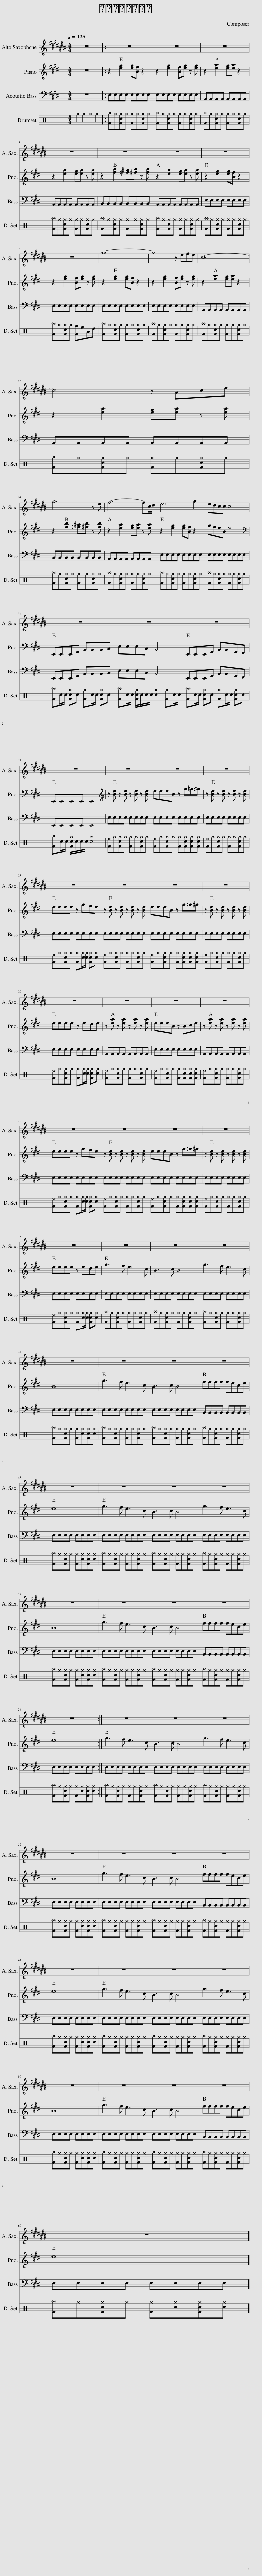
X:1
%%score 1 2 3 4
L:1/8
Q:1/4=125
M:4/4
I:linebreak $
K:E
V:1 treble transpose=-9
V:2 treble
V:3 bass transpose=-12
V:4 perc
K:none
V:1
[K:C#] z8 |: z8 | z8 | z8 |$ z8 | %5
 z8 | z8 | z8 |$ z8 | g8- | %10
 g4 z efe | c8- |$ c4 z Ace |$ g6 z e | f6- fc/d/ | %15
 e6 g2 | edcc c4 |$ z8 | z8 | z8 |$ %20
 z8 | z8 | z8 | z8 |$ z8 | %25
 z8 | z8 | z8 |$ z8 | z8 | %30
 z8 | z8 |$ z8 | z8 | z8 | %35
 z8 |$ z8 | z8 | z8 | z8 |$ %40
 z8 | z8 | z8 | z8 |$ z8 | %45
 z8 | z8 | z8 |$ z8 | z8 | %50
 z8 | z8 |$ z8 :| z8 | z8 | %55
 z8 |$ z8 | z8 | z8 | z8 |$ %60
 z8 | z8 | z8 | z8 |$ z8 | %65
 z8 | z8 | z8 |$ z8 |] %69
V:2
 z8 |: z2 [eg]2 [eg][Bf] z2 | z2 [eg]2 [Bf][eg] z [eg] | z2 [ea]2 [eg][ea] z2 |$ z2 [ea]2 [eg][ea] z [ea] | %5
 z2 [fb]2 [=f^a][^fb] z [fb] | z2 [ea]2 [eg][ea] z [ea] | z2 [eg]2 [eg][Bf] z2 |$ z2 [eg]2 [Bf][eg] z [eg] | z2 [eg]2 [eg][Bf] z2 | %10
 z2 [eg]2 [Bf][eg] z [eg] | z2 [ea]2 [eg][ea] z2 |$ z2 [ea]2 [eg][ea] z [ea] |$ z2 [fb]2 [=f^a][^fb] z [fb] | z2 [ea]2 [eg][ea] z [ea] | %15
 z2 [eg]2 [eg][Bf] z2 | gfeB e4 |$[K:bass] E,,E,,E,,G,, B,,B,,B,,C, | E,E,E,C, B,,4 | E,,E,,E,,G,, B,,B,,G,,F,, |$ %20
 E,,E,,E,,E,, E,,4 |[K:treble] z [Be] z [Be] z [Be] z [Be] | eeeB z g=g^g | z [Be] z [Be] z [Be] z [Be] |$ eeee z gfe | %25
 z [Be] z [Be] z [Be] z [Be] | eeeB z g=g^g | z [Be] z [Be] z [Be] z [Be] |$ eeee z ede | z [ea] z [ea] z [ea] z [ea] | %30
 eeeB z Bce | z [ea] z [ea] z [ea] z [ea] |$ eeee z gfe | z [Be] z [Be] z [Be] z [Be] | eeeB z g=g^g | %35
 z [Be] z [Be] z [Be] z [Be] |$ eeee z ede | g3 f e3 c | B3 c B4 | g3 f e3 c |$ %40
 B8 | g3 f e3 c | B3 c B4 | ffff fece |$ e8 | %45
 g3 f e3 c | B3 c B4 | g3 f e3 c |$ B8 | g3 f e3 c | %50
 B3 c B4 | ffff fece |$ e8 :| g3 f e3 c | B3 c B4 | %55
 g3 f e3 c |$ B8 | g3 f e3 c | B3 c B4 | ffff fece |$ %60
 e8 | g3 f e3 c | B3 c B4 | g3 f e3 c |$ B8 | %65
 g3 f e3 c | B3 c B4 | ffff fece |$ e8 |] %69
V:3
 z8 |: E,E,E,E, E,E,E,E, | E,E,E,E, E,E,E,E, | A,,A,,A,,A,, A,,A,,A,,A,, |$ A,,A,,A,,A,, A,,A,,A,,A,, | %5
 B,,B,,B,,B,, B,,B,,B,,B,, | A,,A,,A,,A,, A,,A,,A,,A,, | E,E,E,E, E,E,E,E, |$ E,E,E,E, E,E,E,E, | E,E,E,E, E,E,E,E, | %10
 E,E,E,E, E,E,E,E, | A,,A,,A,,A,, A,,A,,A,,A,, |$ A,,A,,A,,A,, A,,A,,A,,A,, |$ B,,B,,B,,B,, B,,B,,B,,B,, | A,,A,,A,,A,, A,,A,,A,,A,, | %15
 E,E,E,E, E,E,E,E, | E,E,E,E, E,E,E,E, |$ E,,E,,E,,G,, B,,B,,B,,C, | E,E,E,C, B,,4 | E,,E,,E,,G,, B,,B,,G,,F,, |$ %20
 E,,E,,E,,E,, E,,4 | E,E,E,E, E,E,E,E, | E,E,E,E, E,E,E,E, | E,E,E,E, E,E,E,E, |$ E,E,E,E, E,E,E,E, | %25
 E,E,E,E, E,E,E,E, | E,E,E,E, E,E,E,E, | E,E,E,E, E,E,E,E, |$ E,E,E,E, E,E,E,E, | A,,A,,A,,A,, A,,A,,A,,A,, | %30
 E,E,E,E, E,E,E,E, | A,,A,,A,,A,, A,,A,,A,,A,, |$ E,E,E,E, E,E,E,E, | E,E,E,E, E,E,E,E, | E,E,E,E, E,E,E,E, | %35
 E,E,E,E, E,E,E,E, |$ E,E,E,E, E,E,E,E, | E,E,E,E, E,E,E,E, | E,E,E,E, E,E,E,E, | E,E,E,E, E,E,E,E, |$ %40
 E,E,E,E, E,E,E,E, | E,E,E,E, E,E,E,E, | E,E,E,E, E,E,E,E, | B,,B,,B,,B,, B,,B,,B,,B,, |$ E,E,E,E, E,E,E,E, | %45
 E,E,E,E, E,E,E,E, | E,E,E,E, E,E,E,E, | E,E,E,E, E,E,E,E, |$ E,E,E,E, E,E,E,E, | E,E,E,E, E,E,E,E, | %50
 E,E,E,E, E,E,E,E, | B,,B,,B,,B,, B,,B,,B,,B,, |$ E,E,E,E, E,E,E,E, :| E,E,E,E, E,E,E,E, | E,E,E,E, E,E,E,E, | %55
 E,E,E,E, E,E,E,E, |$ E,E,E,E, E,E,E,E, | E,E,E,E, E,E,E,E, | E,E,E,E, E,E,E,E, | B,,B,,B,,B,, B,,B,,B,,B,, |$ %60
 E,E,E,E, E,E,E,E, | E,E,E,E, E,E,E,E, | E,E,E,E, E,E,E,E, | E,E,E,E, E,E,E,E, |$ E,E,E,E, E,E,E,E, | %65
 E,E,E,E, E,E,E,E, | E,E,E,E, E,E,E,E, | B,,B,,B,,B,, B,,B,,B,,B,, |$ E,E,E,E, E,E,E,E, |] %69
V:4
[K:C] ^g2 ^g2 ^g2 ^g2 |: [F^a]^g[Fc^g]^g [F^g]^g[Fc^g]^g | [F^a]^g[Fc^g]^g [F^g]^g[Fc^g]^g | [F^a]^g[Fc^g]^g [F^g]^g[Fc^g]^g |$ [F^a]^g[Fc^g]^g [F^g]^g[Fc^g]^g | %5
 [F^a]^g[Fc^g]^g [F^g]^g[Fc^g]^g | [F^a]^g[Fc^g]^g [F^g]^g[Fc^g]^g | [F^a]^g[Fc^g]^g [F^g]^g[Fc^g]^g |$ [F^a]^g[Fc^g]^g [Ff]eAd | [F^a]^g[Fc^g]^g [F^g]^g[Fc^g]^g | %10
 [F^a]^g[Fc^g]^g [F^g]^g[Fc^g]^g | [F^a]^g[Fc^g]^g [F^g]^g[Fc^g]^g |$ [F^a]^g[Fc^g]^g [F^g]^g[Fc^g]^g |$ [F^a]^g[Fc^g]^g [F^g]^g[Fc^g]^g | [F^a]^g[Fc^g]^g [F^g]^g[Fc^g]^g | %15
 [F^a]^g[Fc^g]^g [F^g]^g[Fc^g]^g | [F^a]^g[Fc^g]^g [F^g]^g[Fc^g]^g |$ [F^a]c/c/ [Fc^g]c [F^g]c/c/ [Fc^g]c | [F^a]c/c/ [Fc^g]/c/c/c/ [c^g]2 [F^g]c/c/ | [F^a]c/c/ [Fc^g]c [F^g]c/c/ [Fc^g]c |$ %20
 [F^a]c/c/ [Fc^g]/c/c/c/ [c^g]4 | [F^e]^g[Fc^g]^g [F^g]^g[Fc^g]^g | [F^e]^g[Fc^g]^g [F^g][Fc^g][Fc^g][Fc^g] | [F^e]^g[Fc^g]^g [F^g]^g[Fc^g]^g |$ [F^e]^g[Fc^g]^g [F^g][c^g]/[c^g]/ [Fc^g][c^g] | %25
 [F^e]^g[Fc^g]^g [F^g]^g[Fc^g]^g | [F^e]^g[Fc^g]^g [F^g][Fc^g][Fc^g][Fc^g] | [F^e]^g[Fc^g]^g [F^g]^g[Fc^g]^g |$ [F^e]^g[Fc^g]^g [F^g][c^g]/[c^g]/ [Fc^g][c^g] | [F^e]^g[Fc^g]^g [F^g]^g[Fc^g]^g | %30
 [F^e]^g[Fc^g]^g [F^g][Fc^g][Fc^g][Fc^g] | [F^e]^g[Fc^g]^g [F^g]^g[Fc^g]^g |$ [F^e]^g[Fc^g]^g [F^g][c^g]/[c^g]/ [Fc^g][c^g] | [F^e]^g[Fc^g]^g [F^g]^g[Fc^g]^g | [F^e]^g[Fc^g]^g [F^g][Fc^g][Fc^g][Fc^g] | %35
 [F^e]^g[Fc^g]^g [F^g]^g[Fc^g]^g |$ [F^e]^g[Fc^g]^g [F^g][c^g]/[c^g]/ [Fc^g][c^g] | [F^a]^g[Fc^g]^g [F^g]^g[Fc^g]^g | [F^a]^g[Fc^g]^g [F^g]^g[Fc^g]^g | [F^a]^g[Fc^g]^g [F^g]^g[Fc^g]^g |$ %40
 [F^a]^g[Fc^g]^g [F^g][c^g][Fc^g][c^g] | [F^a]^g[Fc^g]^g [F^g]^g[Fc^g]^g | [F^a]^g[Fc^g]^g [F^g]^g[Fc^g]^g | [F^a]^g[Fc^g]^g [F^g]^g[Fc^g]^g |$ [F^a]^g[Fc^g]^g [F^g][c^g][Fc^g][c^g] | %45
 [F^a]^g[Fc^g]^g [F^g]^g[Fc^g]^g | [F^a]^g[Fc^g]^g [F^g]^g[Fc^g]^g | [F^a]^g[Fc^g]^g [F^g]^g[Fc^g]^g |$ [F^a]^g[Fc^g]^g [F^g][c^g][Fc^g][c^g] | [F^a]^g[Fc^g]^g [F^g]^g[Fc^g]^g | %50
 [F^a]^g[Fc^g]^g [F^g]^g[Fc^g]^g | [F^a]^g[Fc^g]^g [F^g]^g[Fc^g]^g |$ [F^a]^g[Fc^g]^g [F^g][c^g][Fc^g][c^g] :| [F^a]^g[Fc^g]^g [F^g]^g[Fc^g]^g | [F^a]^g[Fc^g]^g [F^g]^g[Fc^g]^g | %55
 [F^a]^g[Fc^g]^g [F^g]^g[Fc^g]^g |$ [F^a]^g[Fc^g]^g [F^g][c^g][Fc^g][c^g] | [F^a]^g[Fc^g]^g [F^g]^g[Fc^g]^g | [F^a]^g[Fc^g]^g [F^g]^g[Fc^g]^g | [F^a]^g[Fc^g]^g [F^g]^g[Fc^g]^g |$ %60
 [F^a]^g[Fc^g]^g [F^g][c^g][Fc^g][c^g] | [F^a]^g[Fc^g]^g [F^g]^g[Fc^g]^g | [F^a]^g[Fc^g]^g [F^g]^g[Fc^g]^g | [F^a]^g[Fc^g]^g [F^g]^g[Fc^g]^g |$ [F^a]^g[Fc^g]^g [F^g][c^g][Fc^g][c^g] | %65
 [F^a]^g[Fc^g]^g [F^g]^g[Fc^g]^g | [F^a]^g[Fc^g]^g [F^g]^g[Fc^g]^g | [F^a]^g[Fc^g]^g [F^g]^g[Fc^g]^g |$ [F^a]^g[Fc^g]^g [F^g][c^g][Fc^g][c^g] |] %69
